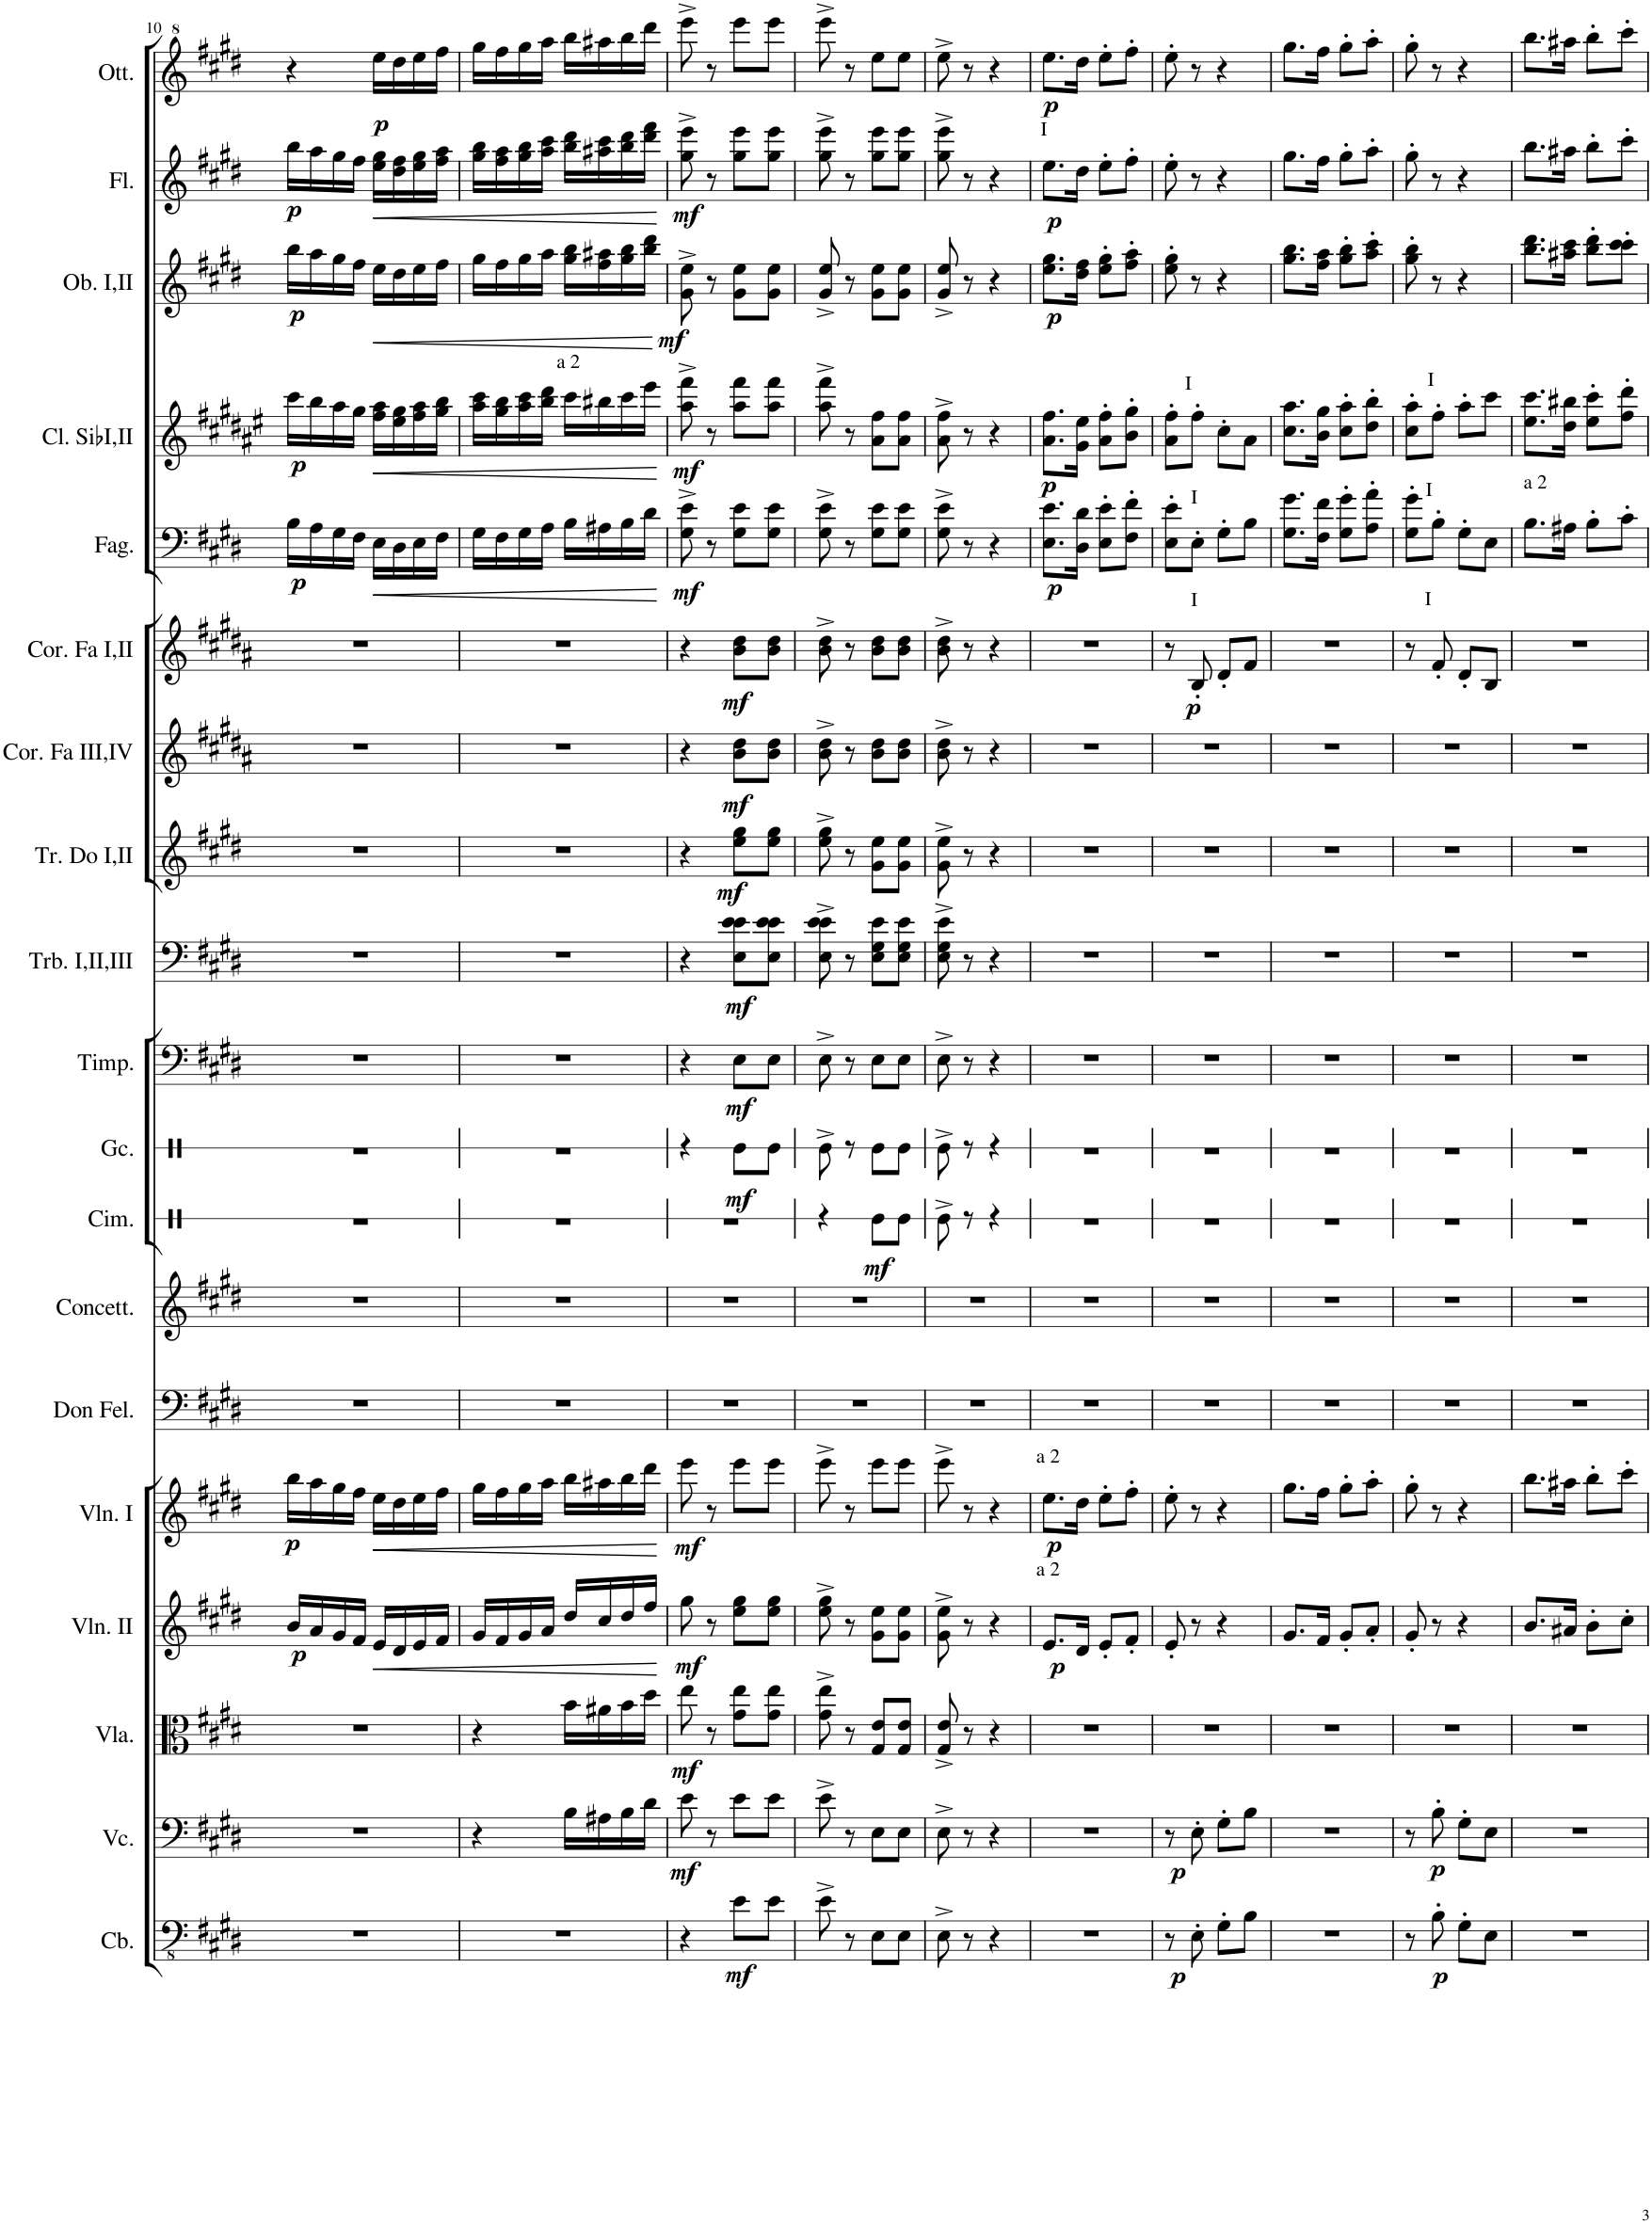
**kern	**dynam	**kern	**dynam	**kern	**dynam	**kern	**dynam	**kern	**dynam	**kern	**kern	**kern	**dynam	**kern	**dynam	**kern	**dynam	**kern	**dynam	**kern	**dynam	**kern	**dynam	**kern	**dynam	**kern	**dynam	**kern	**dynam	**kern	**dynam	**kern	**dynam	**kern	**dynam
*part19	*part19	*part18	*part18	*part17	*part17	*part16	*part16	*part15	*part15	*part14	*part13	*part12	*part12	*part11	*part11	*part10	*part10	*part9	*part9	*part8	*part8	*part7	*part7	*part6	*part6	*part5	*part5	*part4	*part4	*part3	*part3	*part2	*part2	*part1	*part1
*staff19	*staff19	*staff18	*staff18	*staff17	*staff17	*staff16	*staff16	*staff15	*staff15	*staff14	*staff13	*staff12	*staff12	*staff11	*staff11	*staff10	*staff10	*staff9	*staff9	*staff8	*staff8	*staff7	*staff7	*staff6	*staff6	*staff5	*staff5	*staff4	*staff4	*staff3	*staff3	*staff2	*staff2	*staff1	*staff1
*I"Contrabbasso	*	*I"Violoncello	*	*I"Viola	*	*I"Violino II	*	*I"Violino I	*	*I"Don Felice	*I"Concettina	*I"Cimbali	*	*I"Grancassa	*	*I"Timpani	*	*I"Trombone I,II,III	*	*I"Tromba in Do I,II	*	*I"Corno in Fa III,IV	*	*I"Corno in Fa I,II	*	*I"Fagotto I,II	*	*I"Clarinetto in Sib I,II	*	*I"Oboe I,II	*	*I"Flauto	*	*I"Ottavino	*
*I'Cb.	*	*I'Vc.	*	*I'Vla.	*	*I'Vln. II	*	*I'Vln. I	*	*I'Don Fel.	*I'Concett.	*I'Cim.	*	*I'Gc.	*	*I'Timp.	*	*I'Trb. I,II,III	*	*I'Tr. Do I,II	*	*I'Cor. Fa III,IV	*	*I'Cor. Fa I,II	*	*I'Fag.	*	*I'Cl. SibI,II	*	*I'Ob. I,II	*	*I'Fl.	*	*I'Ott.	*
!!LO:PB:g=z
*clefFv4	*	*clefF4	*	*clefC3	*	*clefG2	*	*clefG2	*	*clefF4	*clefG2	*clefX	*	*clefX	*	*clefF4	*	*clefF4	*	*clefG2	*	*clefG2	*	*clefG2	*	*clefF4	*	*clefG2	*	*clefG2	*	*clefG2	*	*clefG^2	*
*	*	*	*	*	*	*	*	*	*	*	*	*	*	*	*	*	*	*	*	*	*	*Trd4c7	*	*Trd4c7	*	*	*	*Trd1c2	*	*	*	*	*	*Trd-7c-12	*
*k[f#c#g#d#]	*	*k[f#c#g#d#]	*	*k[f#c#g#d#]	*	*k[f#c#g#d#]	*	*k[f#c#g#d#]	*	*k[f#c#g#d#]	*k[f#c#g#d#]	*k[]	*	*k[]	*	*k[f#c#g#d#]	*	*k[f#c#g#d#]	*	*k[f#c#g#d#]	*	*k[f#c#g#d#a#]	*	*k[f#c#g#d#a#]	*	*k[f#c#g#d#]	*	*k[f#c#g#d#a#e#]	*	*k[f#c#g#d#]	*	*k[f#c#g#d#]	*	*k[f#c#g#d#]	*
*M2/4	*	*M2/4	*	*M2/4	*	*M2/4	*	*M2/4	*	*M2/4	*M2/4	*M2/4	*	*M2/4	*	*M2/4	*	*M2/4	*	*M2/4	*	*M2/4	*	*M2/4	*	*M2/4	*	*M2/4	*	*M2/4	*	*M2/4	*	*M2/4	*
=10	=10	=10	=10	=10	=10	=10	=10	=10	=10	=10	=10	=10	=10	=10	=10	=10	=10	=10	=10	=10	=10	=10	=10	=10	=10	=10	=10	=10	=10	=10	=10	=10	=10	=10	=10
!	!	!	!	!	!	!	!LO:DY:b	!	!LO:DY:b	!	!	!	!	!	!	!	!	!	!	!	!	!	!	!	!	!	!LO:DY:b	!	!LO:DY:b	!	!LO:DY:b	!	!LO:DY:b	!	!
2r	.	2r	.	2r	.	16b/LL	p	16bb\LL	p	2r	2r	2r	.	2r	.	2r	.	2r	.	2r	.	2r	.	2r	.	16B\LL	p	16ccc#\LL	p	16bb\LL	p	16bb\LL	p	4r	.
.	.	.	.	.	.	16a/	.	16aa\	.	.	.	.	.	.	.	.	.	.	.	.	.	.	.	.	.	16A\	.	16bb\	.	16aa\	.	16aa\	.	.	.
.	.	.	.	.	.	16g#/	.	16gg#\	.	.	.	.	.	.	.	.	.	.	.	.	.	.	.	.	.	16G#\	.	16aa#\	.	16gg#\	.	16gg#\	.	.	.
.	.	.	.	.	.	16f#/JJ	.	16ff#\JJ	.	.	.	.	.	.	.	.	.	.	.	.	.	.	.	.	.	16F#\JJ	.	16gg#\JJ	.	16ff#\JJ	.	16ff#\JJ	.	.	.
!	!	!	!	!	!	!	!LO:HP:b	!	!LO:HP:b	!	!	!	!	!	!	!	!	!	!	!	!	!	!	!	!	!	!LO:HP:b	!	!LO:HP:b	!	!LO:HP:b	!	!LO:HP:b	!	!LO:DY:b
.	.	.	.	.	.	16e/LL	<	16ee\LL	<	.	.	.	.	.	.	.	.	.	.	.	.	.	.	.	.	16E\LL	<	16ff#\ 16aa#\LL	<	16ee\LL	<	16ee\ 16gg#\LL	<	16eee\LL	p
.	.	.	.	.	.	16d#/	.	16dd#\	.	.	.	.	.	.	.	.	.	.	.	.	.	.	.	.	.	16D#\	.	16ee#\ 16gg#\	.	16dd#\	.	16dd#\ 16ff#\	.	16ddd#\	.
.	.	.	.	.	.	16e/	.	16ee\	.	.	.	.	.	.	.	.	.	.	.	.	.	.	.	.	.	16E\	.	16ff#\ 16aa#\	.	16ee\	.	16ee\ 16gg#\	.	16eee\	.
.	.	.	.	.	.	16f#/JJ	.	16ff#\JJ	.	.	.	.	.	.	.	.	.	.	.	.	.	.	.	.	.	16F#\JJ	.	16gg#\ 16bb\JJ	.	16ff#\JJ	.	16ff#\ 16aa\JJ	.	16fff#\JJ	.
=11	=11	=11	=11	=11	=11	=11	=11	=11	=11	=11	=11	=11	=11	=11	=11	=11	=11	=11	=11	=11	=11	=11	=11	=11	=11	=11	=11	=11	=11	=11	=11	=11	=11	=11	=11
2r	.	4r	.	4r	.	16g#/LL	.	16gg#\LL	.	2r	2r	2r	.	2r	.	2r	.	2r	.	2r	.	2r	.	2r	.	16G#\LL	.	16aa#\ 16ccc#\LL	.	16gg#\LL	.	16gg#\ 16bb\LL	.	16ggg#\LL	.
.	.	.	.	.	.	16f#/	.	16ff#\	.	.	.	.	.	.	.	.	.	.	.	.	.	.	.	.	.	16F#\	.	16gg#\ 16bb\	.	16ff#\	.	16ff#\ 16aa\	.	16fff#\	.
.	.	.	.	.	.	16g#/	.	16gg#\	.	.	.	.	.	.	.	.	.	.	.	.	.	.	.	.	.	16G#\	.	16aa#\ 16ccc#\	.	16gg#\	.	16gg#\ 16bb\	.	16ggg#\	.
.	.	.	.	.	.	16a/JJ	.	16aa\JJ	.	.	.	.	.	.	.	.	.	.	.	.	.	.	.	.	.	16A\JJ	.	16bb\ 16ddd#\JJ	.	16aa\JJ	.	16aa\ 16ccc#\JJ	.	16aaa\JJ	.
!	!	!	!	!	!	!	!	!	!	!	!	!	!	!	!	!	!	!	!	!	!	!	!	!	!	!	!	!LO:TX:a:t=a 2	!	!	!	!	!	!	!
.	.	16B\LL	.	16b\LL	.	16dd#/LL	.	16bb\LL	.	.	.	.	.	.	.	.	.	.	.	.	.	.	.	.	.	16B\LL	.	16ccc#\LL	.	16gg#\ 16bb\LL	.	16bb\ 16ddd#\LL	.	16bbb\LL	.
.	.	16A#X\	.	16a#X\	.	16cc#/	.	16aa#X\	.	.	.	.	.	.	.	.	.	.	.	.	.	.	.	.	.	16A#X\	.	16bb#X\	.	16ff#\ 16aa#X\	.	16aa#X\ 16ccc#\	.	16aaa#X\	.
.	.	16B\	.	16b\	.	16dd#/	.	16bb\	.	.	.	.	.	.	.	.	.	.	.	.	.	.	.	.	.	16B\	.	16ccc#\	.	16gg#\ 16bb\	.	16bb\ 16ddd#\	.	16bbb\	.
.	.	16d#\JJ	.	16dd#\JJ	.	16ff#/JJ	.	16ddd#\JJ	.	.	.	.	.	.	.	.	.	.	.	.	.	.	.	.	.	16d#\JJ	.	16eee#\JJ	.	16bb\ 16ddd#\JJ	.	16ddd#\ 16fff#\JJ	.	16dddd#\JJ	.
.	.	.	.	.	.	.	[	.	[	.	.	.	.	.	.	.	.	.	.	.	.	.	.	.	.	.	[	.	[	.	[	.	[	.	.
=12	=12	=12	=12	=12	=12	=12	=12	=12	=12	=12	=12	=12	=12	=12	=12	=12	=12	=12	=12	=12	=12	=12	=12	=12	=12	=12	=12	=12	=12	=12	=12	=12	=12	=12	=12
!	!	!	!LO:DY:b	!	!LO:DY:b	!	!LO:DY:b	!	!LO:DY:b	!	!	!	!	!	!	!	!	!	!	!	!	!	!	!	!	!	!LO:DY:b	!	!LO:DY:b	!	!LO:DY:b	!	!LO:DY:b	!	!
4r	.	8e\	mf	8ee\	mf	8gg#\	mf	8eee\	mf	2r	2r	2r	.	4r	.	4r	.	4r	.	4r	.	4r	.	4r	.	8G#\^ 8e\^	mf	8aa#\^ 8fff#\^	mf	8g#\^ 8ee\^	mf	8gg#\^ 8eee\^	mf	8eeee^\	.
.	.	8r	.	8r	.	8r	.	8r	.	.	.	.	.	.	.	.	.	.	.	.	.	.	.	.	.	8r	.	8r	.	8r	.	8r	.	8r	.
!	!LO:DY:b	!	!	!	!	!	!	!	!	!	!	!	!	!	!LO:DY:b	!	!LO:DY:b	!	!LO:DY:b	!	!LO:DY:b	!	!LO:DY:b	!	!LO:DY:b	!	!	!	!	!	!	!	!	!	!
8E\L	mf	8e\L	.	8g#\ 8ee\L	.	8ee\ 8gg#\L	.	8eee\L	.	.	.	.	.	8Re\L	mf	8E\L	mf	8E\ 8e\ 8e\L	mf	8ee\ 8gg#\L	mf	8b\ 8dd#\L	mf	8b\ 8dd#\L	mf	8G#\ 8e\L	.	8aa#\ 8fff#\L	.	8g#\ 8ee\L	.	8gg#\ 8eee\L	.	8eeee\L	.
8E\J	.	8e\J	.	8g#\ 8ee\J	.	8ee\ 8gg#\J	.	8eee\J	.	.	.	.	.	8Re\J	.	8E\J	.	8E\ 8e\ 8e\J	.	8ee\ 8gg#\J	.	8b\ 8dd#\J	.	8b\ 8dd#\J	.	8G#\ 8e\J	.	8aa#\ 8fff#\J	.	8g#\ 8ee\J	.	8gg#\ 8eee\J	.	8eeee\J	.
=13	=13	=13	=13	=13	=13	=13	=13	=13	=13	=13	=13	=13	=13	=13	=13	=13	=13	=13	=13	=13	=13	=13	=13	=13	=13	=13	=13	=13	=13	=13	=13	=13	=13	=13	=13
8E^\	.	8e^\	.	8g#\^ 8ee\^	.	8ee\^ 8gg#\^	.	8eee^\	.	2r	2r	4r	.	8Re^\	.	8E^\	.	8E\^ 8e\^ 8e\^	.	8ee\^ 8gg#\^	.	8b\^ 8dd#\^	.	8b\^ 8dd#\^	.	8G#\^ 8e\^	.	8aa#\^ 8fff#\^	.	8g#/^ 8ee/^	.	8gg#\^ 8eee\^	.	8eeee^\	.
8r	.	8r	.	8r	.	8r	.	8r	.	.	.	.	.	8r	.	8r	.	8r	.	8r	.	8r	.	8r	.	8r	.	8r	.	8r	.	8r	.	8r	.
!	!	!	!	!	!	!	!	!	!	!	!	!	!LO:DY:b	!	!	!	!	!	!	!	!	!	!	!	!	!	!	!	!	!	!	!	!	!	!
8EE\L	.	8E\L	.	8G#/ 8e/L	.	8g#\ 8ee\L	.	8eee\L	.	.	.	8Re\L	mf	8Re\L	.	8E\L	.	8E\ 8G#\ 8e\L	.	8g#\ 8ee\L	.	8b\ 8dd#\L	.	8b\ 8dd#\L	.	8G#\ 8e\L	.	8a#\ 8ff#\L	.	8g#\ 8ee\L	.	8gg#\ 8eee\L	.	8eee\L	.
8EE\J	.	8E\J	.	8G#/ 8e/J	.	8g#\ 8ee\J	.	8eee\J	.	.	.	8Re\J	.	8Re\J	.	8E\J	.	8E\ 8G#\ 8e\J	.	8g#\ 8ee\J	.	8b\ 8dd#\J	.	8b\ 8dd#\J	.	8G#\ 8e\J	.	8a#\ 8ff#\J	.	8g#\ 8ee\J	.	8gg#\ 8eee\J	.	8eee\J	.
=14	=14	=14	=14	=14	=14	=14	=14	=14	=14	=14	=14	=14	=14	=14	=14	=14	=14	=14	=14	=14	=14	=14	=14	=14	=14	=14	=14	=14	=14	=14	=14	=14	=14	=14	=14
8EE^\	.	8E^\	.	8G#/^ 8e/^	.	8g#\^ 8ee\^	.	8eee^\	.	2r	2r	8Re^\	.	8Re^\	.	8E^\	.	8E\^ 8G#\^ 8e\^	.	8g#\^ 8ee\^	.	8b\^ 8dd#\^	.	8b\^ 8dd#\^	.	8G#\^ 8e\^	.	8a#\^ 8ff#\^	.	8g#/^ 8ee/^	.	8gg#\^ 8eee\^	.	8eee^\	.
8r	.	8r	.	8r	.	8r	.	8r	.	.	.	8r	.	8r	.	8r	.	8r	.	8r	.	8r	.	8r	.	8r	.	8r	.	8r	.	8r	.	8r	.
4r	.	4r	.	4r	.	4r	.	4r	.	.	.	4r	.	4r	.	4r	.	4r	.	4r	.	4r	.	4r	.	4r	.	4r	.	4r	.	4r	.	4r	.
=15	=15	=15	=15	=15	=15	=15	=15	=15	=15	=15	=15	=15	=15	=15	=15	=15	=15	=15	=15	=15	=15	=15	=15	=15	=15	=15	=15	=15	=15	=15	=15	=15	=15	=15	=15
!	!	!	!	!	!	!	!	!	!	!	!	!	!	!	!	!	!	!	!	!	!	!	!	!	!	!	!	!	!	!	!	!LO:TX:a:t=I	!	!	!
!	!	!	!	!	!	!	!	!LO:TX:a:t=a 2	!	!	!	!	!	!	!	!	!	!	!	!	!	!	!	!	!	!	!	!	!	!	!	!	!	!	!
!	!	!	!	!	!	!LO:TX:a:t=a 2	!	!	!	!	!	!	!	!	!	!	!	!	!	!	!	!	!	!	!	!	!	!	!	!	!	!	!	!	!
!	!	!	!	!	!	!	!LO:DY:b	!	!LO:DY:b	!	!	!	!	!	!	!	!	!	!	!	!	!	!	!	!	!	!LO:DY:b	!	!LO:DY:b	!	!LO:DY:b	!	!LO:DY:b	!	!LO:DY:b
2r	.	2r	.	2r	.	8.e/L	p	8.ee\L	p	2r	2r	2r	.	2r	.	2r	.	2r	.	2r	.	2r	.	2r	.	8.E\ 8.e\L	p	8.a#\ 8.ff#\L	p	8.ee\ 8.gg#\L	p	8.ee\L	p	8.eee\L	p
.	.	.	.	.	.	16d#/Jk	.	16dd#\Jk	.	.	.	.	.	.	.	.	.	.	.	.	.	.	.	.	.	16D#\ 16d#\Jk	.	16g#\ 16ee#\Jk	.	16dd#\ 16ff#\Jk	.	16dd#\Jk	.	16ddd#\Jk	.
.	.	.	.	.	.	8e'/L	.	8ee'\L	.	.	.	.	.	.	.	.	.	.	.	.	.	.	.	.	.	8E\' 8e\'L	.	8a#\' 8ff#\'L	.	8ee\' 8gg#\'L	.	8ee'\L	.	8eee'\L	.
.	.	.	.	.	.	8f#'/J	.	8ff#'\J	.	.	.	.	.	.	.	.	.	.	.	.	.	.	.	.	.	8F#\' 8f#\'J	.	8b\' 8gg#\'J	.	8ff#\' 8aa\'J	.	8ff#'\J	.	8fff#'\J	.
=16	=16	=16	=16	=16	=16	=16	=16	=16	=16	=16	=16	=16	=16	=16	=16	=16	=16	=16	=16	=16	=16	=16	=16	=16	=16	=16	=16	=16	=16	=16	=16	=16	=16	=16	=16
!	!LO:DY:b	!	!LO:DY:b	!	!	!	!	!	!	!	!	!	!	!	!	!	!	!	!	!	!	!	!	!	!	!	!	!	!	!	!	!	!	!	!
8r	p	8r	p	2r	.	8e'/	.	8ee'\	.	2r	2r	2r	.	2r	.	2r	.	2r	.	2r	.	2r	.	8r	.	8E\' 8e\'L	.	8a#\' 8ff#\'L	.	8ee\' 8gg#\'	.	8ee'\	.	8eee'\	.
!	!	!	!	!	!	!	!	!	!	!	!	!	!	!	!	!	!	!	!	!	!	!	!	!	!	!	!	!LO:TX:a:t=I	!	!	!	!	!	!	!
!	!	!	!	!	!	!	!	!	!	!	!	!	!	!	!	!	!	!	!	!	!	!	!	!	!	!LO:TX:a:t=I	!	!	!	!	!	!	!	!	!
!	!	!	!	!	!	!	!	!	!	!	!	!	!	!	!	!	!	!	!	!	!	!	!	!LO:TX:a:t=I	!	!	!	!	!	!	!	!	!	!	!
!	!	!	!	!	!	!	!	!	!	!	!	!	!	!	!	!	!	!	!	!	!	!	!	!	!LO:DY:b	!	!	!	!	!	!	!	!	!	!
8EE'\	.	8E'\	.	.	.	8r	.	8r	.	.	.	.	.	.	.	.	.	.	.	.	.	.	.	8B'/	p	8E'\J	.	8ff#'\J	.	8r	.	8r	.	8r	.
8GG#'\L	.	8G#'\L	.	.	.	4r	.	4r	.	.	.	.	.	.	.	.	.	.	.	.	.	.	.	8d#'/L	.	8G#'\L	.	8cc#'\L	.	4r	.	4r	.	4r	.
8BB\J	.	8B\J	.	.	.	.	.	.	.	.	.	.	.	.	.	.	.	.	.	.	.	.	.	8f#/J	.	8B\J	.	8a#\J	.	.	.	.	.	.	.
=17	=17	=17	=17	=17	=17	=17	=17	=17	=17	=17	=17	=17	=17	=17	=17	=17	=17	=17	=17	=17	=17	=17	=17	=17	=17	=17	=17	=17	=17	=17	=17	=17	=17	=17	=17
2r	.	2r	.	2r	.	8.g#/L	.	8.gg#\L	.	2r	2r	2r	.	2r	.	2r	.	2r	.	2r	.	2r	.	2r	.	8.G#\ 8.g#\L	.	8.cc#\ 8.aa#\L	.	8.gg#\ 8.bb\L	.	8.gg#\L	.	8.ggg#\L	.
.	.	.	.	.	.	16f#/Jk	.	16ff#\Jk	.	.	.	.	.	.	.	.	.	.	.	.	.	.	.	.	.	16F#\ 16f#\Jk	.	16b\ 16gg#\Jk	.	16ff#\ 16aa\Jk	.	16ff#\Jk	.	16fff#\Jk	.
.	.	.	.	.	.	8g#'/L	.	8gg#'\L	.	.	.	.	.	.	.	.	.	.	.	.	.	.	.	.	.	8G#\' 8g#\'L	.	8cc#\' 8aa#\'L	.	8gg#\' 8bb\'L	.	8gg#'\L	.	8ggg#'\L	.
.	.	.	.	.	.	8a'/J	.	8aa'\J	.	.	.	.	.	.	.	.	.	.	.	.	.	.	.	.	.	8A\' 8a\'J	.	8dd#\' 8bb\'J	.	8aa\' 8ccc#\'J	.	8aa'\J	.	8aaa'\J	.
=18	=18	=18	=18	=18	=18	=18	=18	=18	=18	=18	=18	=18	=18	=18	=18	=18	=18	=18	=18	=18	=18	=18	=18	=18	=18	=18	=18	=18	=18	=18	=18	=18	=18	=18	=18
8r	.	8r	.	2r	.	8g#'/	.	8gg#'\	.	2r	2r	2r	.	2r	.	2r	.	2r	.	2r	.	2r	.	8r	.	8G#\' 8g#\'L	.	8cc#\' 8aa#\'L	.	8gg#\' 8bb\'	.	8gg#'\	.	8ggg#'\	.
!	!	!	!	!	!	!	!	!	!	!	!	!	!	!	!	!	!	!	!	!	!	!	!	!	!	!	!	!LO:TX:a:t=I	!	!	!	!	!	!	!
!	!	!	!	!	!	!	!	!	!	!	!	!	!	!	!	!	!	!	!	!	!	!	!	!	!	!LO:TX:a:t=I	!	!	!	!	!	!	!	!	!
!	!	!	!	!	!	!	!	!	!	!	!	!	!	!	!	!	!	!	!	!	!	!	!	!LO:TX:a:t=I	!	!	!	!	!	!	!	!	!	!	!
!	!LO:DY:b	!	!LO:DY:b	!	!	!	!	!	!	!	!	!	!	!	!	!	!	!	!	!	!	!	!	!	!	!	!	!	!	!	!	!	!	!	!
8BB'\	p	8B'\	p	.	.	8r	.	8r	.	.	.	.	.	.	.	.	.	.	.	.	.	.	.	8f#'/	.	8B'\J	.	8ff#'\J	.	8r	.	8r	.	8r	.
8GG#'\L	.	8G#'\L	.	.	.	4r	.	4r	.	.	.	.	.	.	.	.	.	.	.	.	.	.	.	8d#'/L	.	8G#'\L	.	8aa#'\L	.	4r	.	4r	.	4r	.
8EE\J	.	8E\J	.	.	.	.	.	.	.	.	.	.	.	.	.	.	.	.	.	.	.	.	.	8B/J	.	8E\J	.	8ccc#\J	.	.	.	.	.	.	.
=19	=19	=19	=19	=19	=19	=19	=19	=19	=19	=19	=19	=19	=19	=19	=19	=19	=19	=19	=19	=19	=19	=19	=19	=19	=19	=19	=19	=19	=19	=19	=19	=19	=19	=19	=19
!	!	!	!	!	!	!	!	!	!	!	!	!	!	!	!	!	!	!	!	!	!	!	!	!	!	!LO:TX:a:t=a 2	!	!	!	!	!	!	!	!	!
2r	.	2r	.	2r	.	8.b/L	.	8.bb\L	.	2r	2r	2r	.	2r	.	2r	.	2r	.	2r	.	2r	.	2r	.	8.B\L	.	8.ee#\ 8.ccc#\L	.	8.bb\ 8.ddd#\L	.	8.bb\L	.	8.bbb\L	.
.	.	.	.	.	.	16a#X/Jk	.	16aa#X\Jk	.	.	.	.	.	.	.	.	.	.	.	.	.	.	.	.	.	16A#X\Jk	.	16dd#\ 16bb#X\Jk	.	16aa#X\ 16ccc#\Jk	.	16aa#X\Jk	.	16aaa#X\Jk	.
.	.	.	.	.	.	8b'\L	.	8bb'\L	.	.	.	.	.	.	.	.	.	.	.	.	.	.	.	.	.	8B'\L	.	8ee#\' 8ccc#\'L	.	8bb\' 8ddd#\'L	.	8bb'\L	.	8bbb'\L	.
.	.	.	.	.	.	8cc#'\J	.	8ccc#'\J	.	.	.	.	.	.	.	.	.	.	.	.	.	.	.	.	.	8c#'\J	.	8ff#\' 8ddd#\'J	.	8ccc#\' 8ccc#\'J	.	8ccc#'\J	.	8cccc#'\J	.
=	=	=	=	=	=	=	=	=	=	=	=	=	=	=	=	=	=	=	=	=	=	=	=	=	=	=	=	=	=	=	=	=	=	=	=
*-	*-	*-	*-	*-	*-	*-	*-	*-	*-	*-	*-	*-	*-	*-	*-	*-	*-	*-	*-	*-	*-	*-	*-	*-	*-	*-	*-	*-	*-	*-	*-	*-	*-	*-	*-
